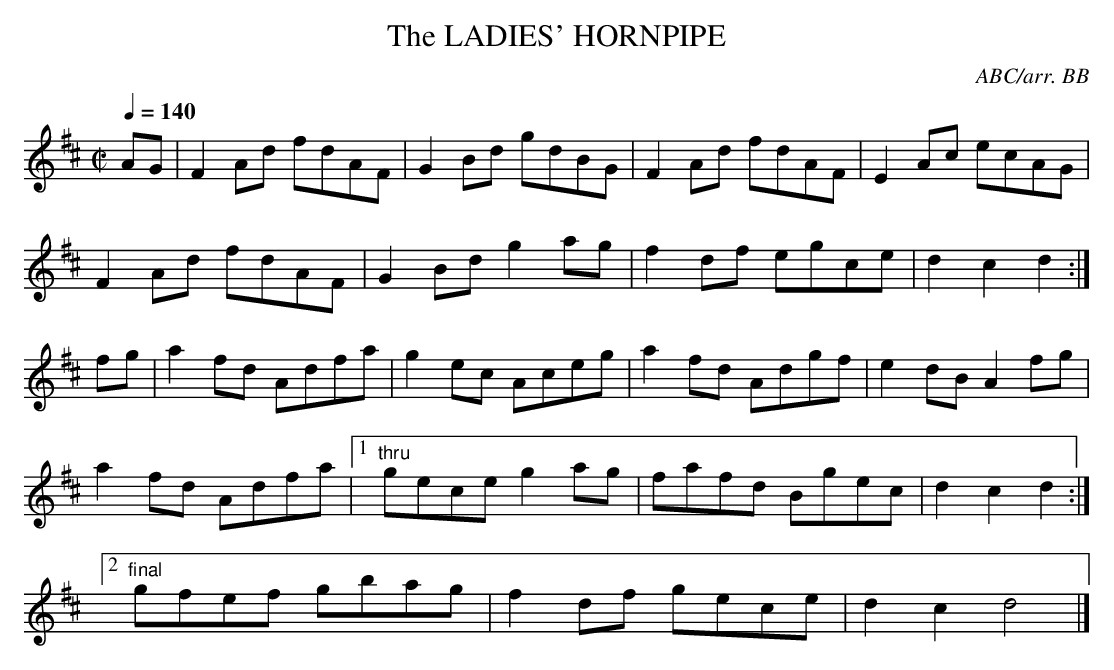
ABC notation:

X:1
T:LADIES' HORNPIPE, The
C:ABC/arr. BB
(DMI #925)
Q:1/4=140
L:1/8 % Source uses dotted rhythm.
M:C|
K:D
AG|F2Ad fdAF|G2Bd gdBG|F2Ad fdAF|E2Ac ecAG|
F2Ad fdAF|G2Bd g2ag|f2df egce|d2c2d2:|
fg|a2fd Adfa|g2ec Aceg|a2fd Adgf|e2dB A2fg|
a2fd Adfa|1 "thru"gece g2ag|fafd Bgec|d2c2d2:|
[2 "final"gfef gbag|f2df gece|d2c2d4|]
